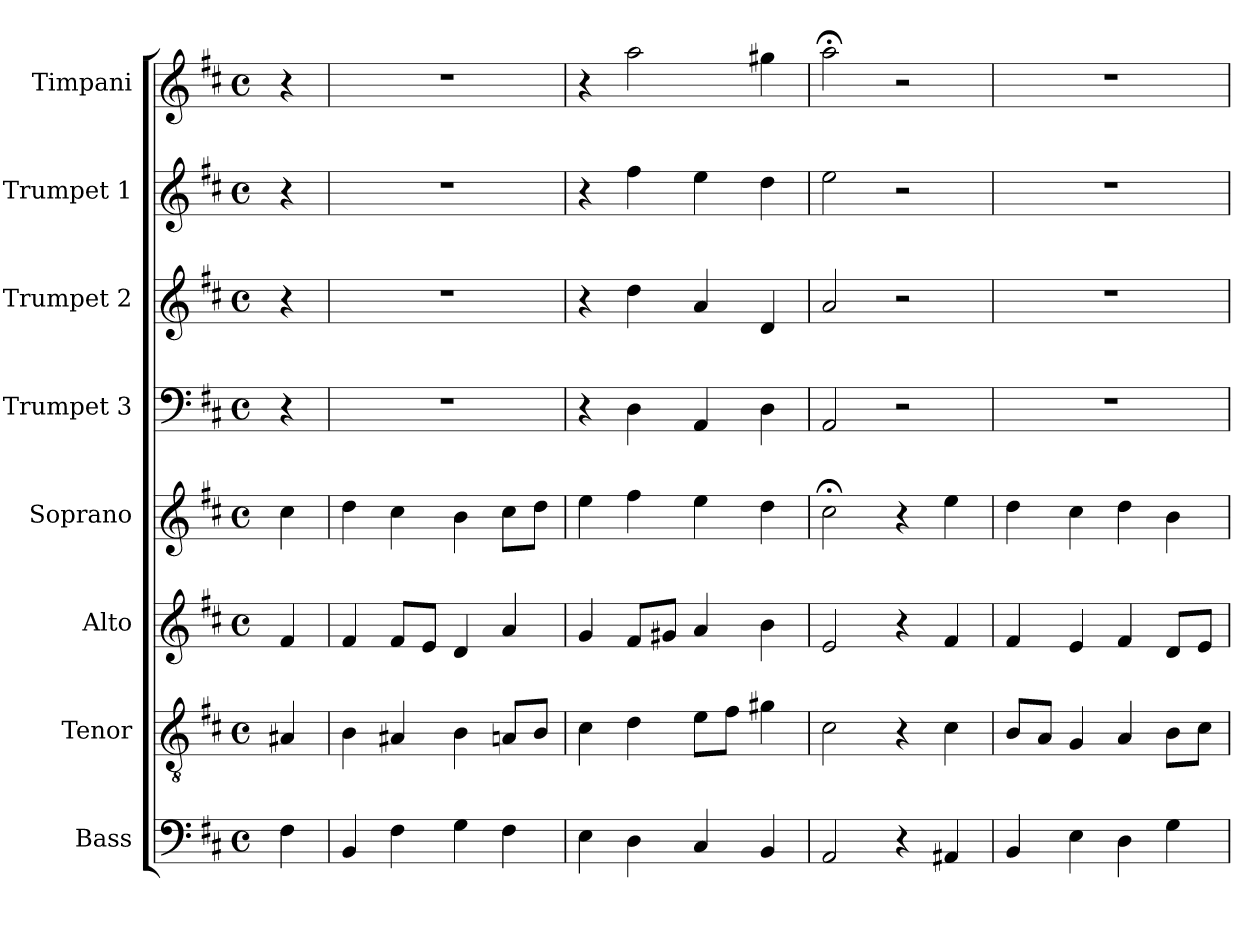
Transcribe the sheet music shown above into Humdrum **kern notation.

**kern	**kern	**kern	**kern	**kern	**kern	**kern	**kern
*part8	*part7	*part6	*part5	*part4	*part3	*part2	*part1
*staff8	*staff7	*staff6	*staff5	*staff4	*staff3	*staff2	*staff1
*I"Bass	*I"Tenor	*I"Alto	*I"Soprano	*I"Trumpet 3	*I"Trumpet 2	*I"Trumpet 1	*I"Timpani
*I'B.	*I'T.	*I'A.	*I'S.	*I'Tpt	*I'Tpt	*I'Tpt	*I'Timp
*clefF4	*clefGv2	*clefG2	*clefG2	*clefF4	*clefG2	*clefG2	*clefG2
*	*	*	*	*	*ITrd1c2	*ITrd1c2	*ITrd1c2
*k[f#c#]	*k[f#c#]	*k[f#c#]	*k[f#c#]	*k[f#c#]	*k[]	*k[]	*k[]
*D:	*D:	*D:	*D:	*D:	*C:	*C:	*C:
*M4/4	*M4/4	*M4/4	*M4/4	*M4/4	*M4/4	*M4/4	*M4/4
*met(c)	*met(c)	*met(c)	*met(c)	*met(c)	*met(c)	*met(c)	*met(c)
=	=	=	=	=	=	=	=
4F#\	4A#X/	4f#/	4cc#\	4r	4r	4r	4r
=1	=1	=1	=1	=1	=1	=1	=1
4BB/	4B\	4f#/	4dd\	1r	1r	1r	1r
4F#\	4A#X/	8f#/L	4cc#\	.	.	.	.
.	.	8e/J	.	.	.	.	.
4G\	4B\	4d/	4b\	.	.	.	.
4F#\	8An/L	4a/	8cc#\L	.	.	.	.
.	8B/J	.	8dd\J	.	.	.	.
=2	=2	=2	=2	=2	=2	=2	=2
4E\	4c#\	4g/	4ee\	4r	4r	4r	4r
4D\	4d\	8f#/L	4ff#\	4D\	4cc\	4ee\	2gg\
.	.	8g#X/J	.	.	.	.	.
4C#/	8e\L	4a/	4ee\	4AA/	4g/	4dd\	.
.	8f#\J	.	.	.	.	.	.
4BB/	4g#X\	4b\	4dd\	4D\	4c/	4cc\	4ff#X\
=3	=3	=3	=3	=3	=3	=3	=3
2AA/	2c#\	2e/	2cc#;<\	2AA/	2g/	2dd\	2gg;<\
4r	4r	4r	4r	2r	2r	2r	2r
4AA#X/	4c#\	4f#/	4ee\	.	.	.	.
=4	=4	=4	=4	=4	=4	=4	=4
4BB/	8B/L	4f#/	4dd\	1r	1r	1r	1r
.	8A/J	.	.	.	.	.	.
4E\	4G/	4e/	4cc#\	.	.	.	.
4D\	4A/	4f#/	4dd\	.	.	.	.
4G\	8B\L	8d/L	4b\	.	.	.	.
.	8c#\J	8e/J	.	.	.	.	.
=	=	=	=	=	=	=	=
*-	*-	*-	*-	*-	*-	*-	*-
